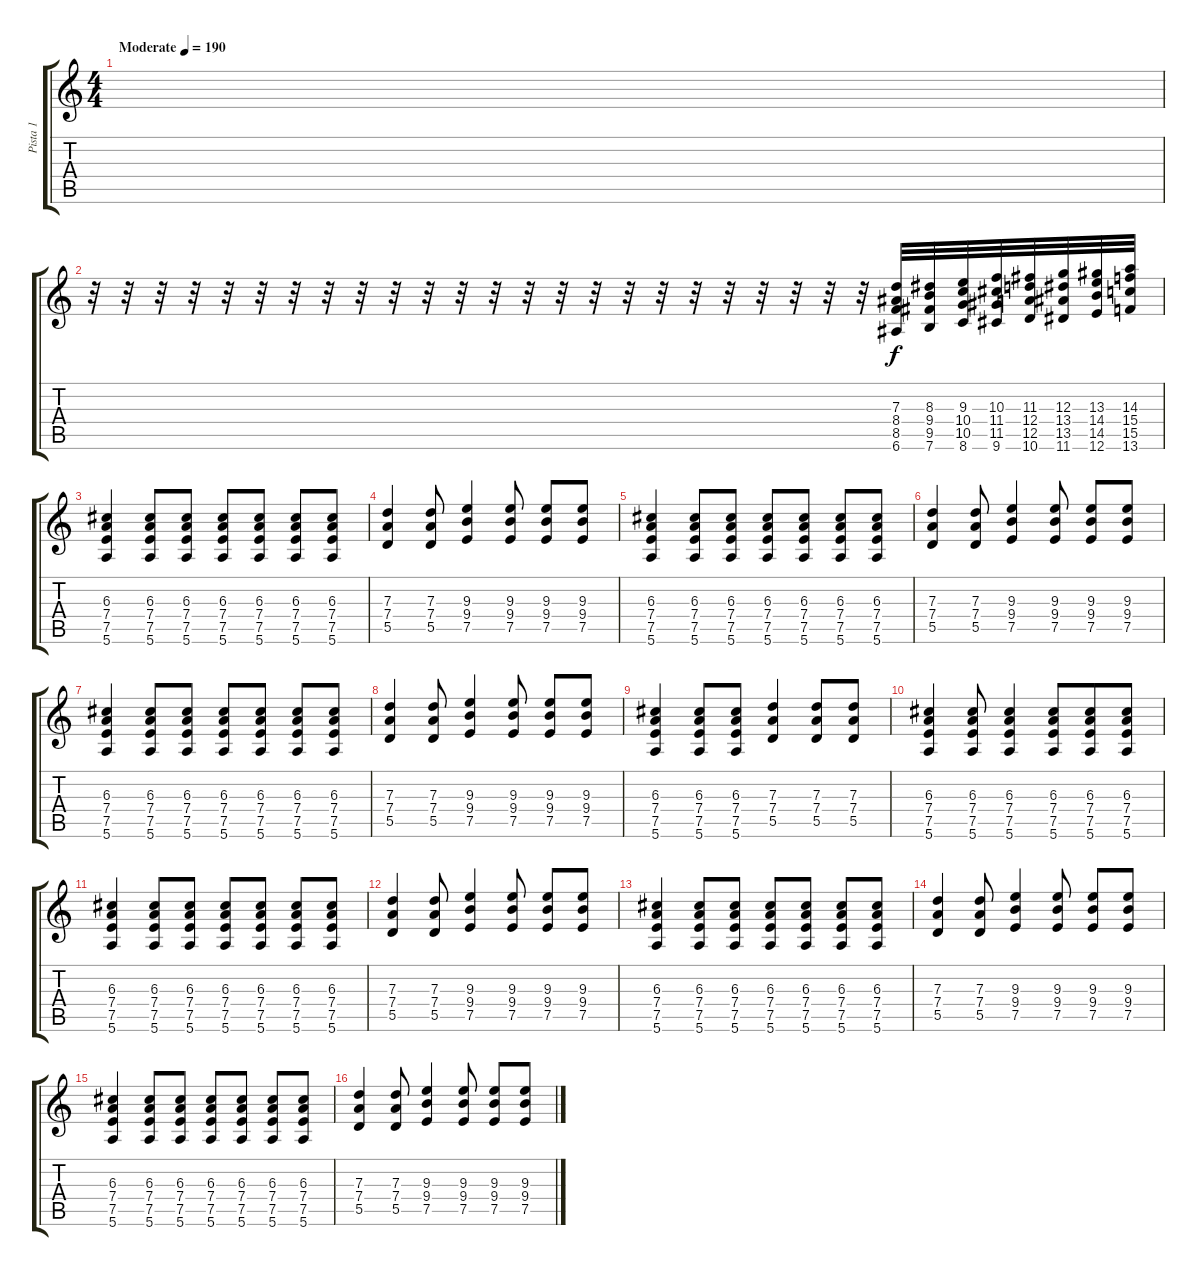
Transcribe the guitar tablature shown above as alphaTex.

\track ("Pista 1" "Pista 1") {instrument overdrivenguitar}
\staff {score tabs}
\tuning (E4 B3 G3 D3 A2 E2) {hide}
\ts (4 4)
\tempo (190 "Moderate")
\clef g2
\ks c
|
r.32 r.32 r.32 r.32 r.32 r.32 r.32 r.32 r.32 r.32 r.32 r.32 r.32 r.32 r.32 r.32 r.32 r.32 r.32 r.32 r.32 r.32 r.32 r.32 (7.3 8.4 8.5 6.6).32 (8.3 9.4 9.5 7.6).32 (9.3 10.4 10.5 8.6).32 (10.3 11.4 11.5 9.6).32 (11.3 12.4 12.5 10.6).32 (12.3 13.4 13.5 11.6).32 (13.3 14.4 14.5 12.6).32 (14.3 15.4 15.5 13.6).32 |
(6.3 7.4 7.5 5.6).4 (6.3 7.4 7.5 5.6).8 (6.3 7.4 7.5 5.6).8 (6.3 7.4 7.5 5.6).8 (6.3 7.4 7.5 5.6).8 (6.3 7.4 7.5 5.6).8 (6.3 7.4 7.5 5.6).8 |
(7.3 7.4 5.5).4 (7.3 7.4 5.5).8 (9.3 9.4 7.5).4 (9.3 9.4 7.5).8 (9.3 9.4 7.5).8 (9.3 9.4 7.5).8 |
(6.3 7.4 7.5 5.6).4 (6.3 7.4 7.5 5.6).8 (6.3 7.4 7.5 5.6).8 (6.3 7.4 7.5 5.6).8 (6.3 7.4 7.5 5.6).8 (6.3 7.4 7.5 5.6).8 (6.3 7.4 7.5 5.6).8 |
(7.3 7.4 5.5).4 (7.3 7.4 5.5).8 (9.3 9.4 7.5).4 (9.3 9.4 7.5).8 (9.3 9.4 7.5).8 (9.3 9.4 7.5).8 |
(6.3 7.4 7.5 5.6).4 (6.3 7.4 7.5 5.6).8 (6.3 7.4 7.5 5.6).8 (6.3 7.4 7.5 5.6).8 (6.3 7.4 7.5 5.6).8 (6.3 7.4 7.5 5.6).8 (6.3 7.4 7.5 5.6).8 |
(7.3 7.4 5.5).4 (7.3 7.4 5.5).8 (9.3 9.4 7.5).4 (9.3 9.4 7.5).8 (9.3 9.4 7.5).8 (9.3 9.4 7.5).8 |
(6.3 7.4 7.5 5.6).4 (6.3 7.4 7.5 5.6).8 (6.3 7.4 7.5 5.6).8 (7.3 7.4 5.5).4 (7.3 7.4 5.5).8 (7.3 7.4 5.5).8 |
(6.3 7.4 7.5 5.6).4 (6.3 7.4 7.5 5.6).8 (6.3 7.4 7.5 5.6).4 (6.3 7.4 7.5 5.6).8{beam merge} (6.3 7.4 7.5 5.6).8 (6.3 7.4 7.5 5.6).8 |
(6.3 7.4 7.5 5.6).4 (6.3 7.4 7.5 5.6).8 (6.3 7.4 7.5 5.6).8 (6.3 7.4 7.5 5.6).8 (6.3 7.4 7.5 5.6).8 (6.3 7.4 7.5 5.6).8 (6.3 7.4 7.5 5.6).8 |
(7.3 7.4 5.5).4 (7.3 7.4 5.5).8 (9.3 9.4 7.5).4 (9.3 9.4 7.5).8 (9.3 9.4 7.5).8 (9.3 9.4 7.5).8 |
(6.3 7.4 7.5 5.6).4 (6.3 7.4 7.5 5.6).8 (6.3 7.4 7.5 5.6).8 (6.3 7.4 7.5 5.6).8 (6.3 7.4 7.5 5.6).8 (6.3 7.4 7.5 5.6).8 (6.3 7.4 7.5 5.6).8 |
(7.3 7.4 5.5).4 (7.3 7.4 5.5).8 (9.3 9.4 7.5).4 (9.3 9.4 7.5).8 (9.3 9.4 7.5).8 (9.3 9.4 7.5).8 |
(6.3 7.4 7.5 5.6).4 (6.3 7.4 7.5 5.6).8 (6.3 7.4 7.5 5.6).8 (6.3 7.4 7.5 5.6).8 (6.3 7.4 7.5 5.6).8 (6.3 7.4 7.5 5.6).8 (6.3 7.4 7.5 5.6).8 |
(7.3 7.4 5.5).4 (7.3 7.4 5.5).8 (9.3 9.4 7.5).4 (9.3 9.4 7.5).8 (9.3 9.4 7.5).8 (9.3 9.4 7.5).8
